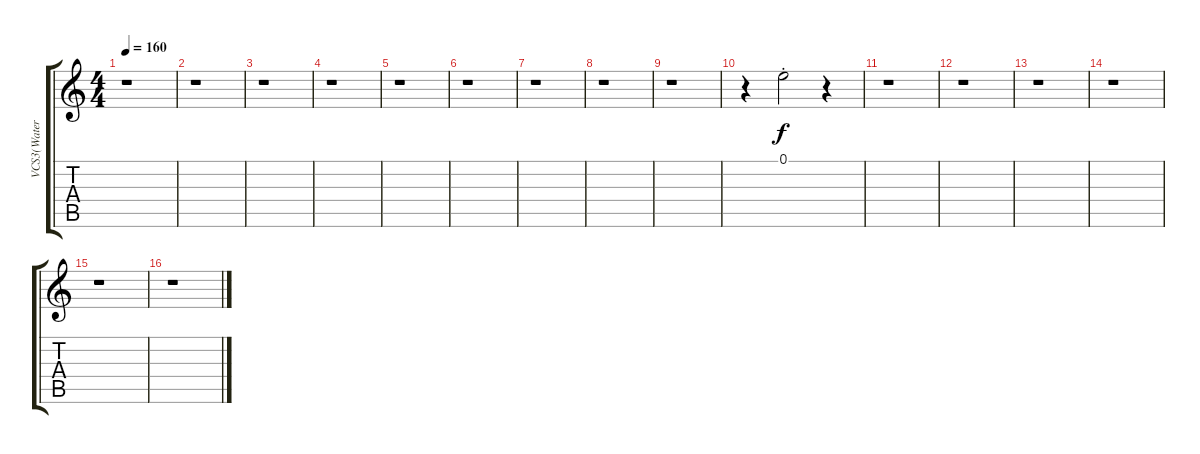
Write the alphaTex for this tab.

\track ("VCS3(Waters)" "VCS3(Water") {instrument electricbassfinger}
\staff {score tabs}
\tuning (E4 B3 G3 D3 A2 E2) {hide}
\ts (4 4)
\tempo 160
\clef g2
\ks c
r.1{dy f} |
r.1 |
r.1 |
r.1 |
r.1 |
r.1 |
r.1 |
r.1 |
r.1 |
r.4 0.1{st}.2{instrument bagpipe} r.4 |
r.1 |
r.1 |
r.1 |
r.1 |
r.1 |
r.1
